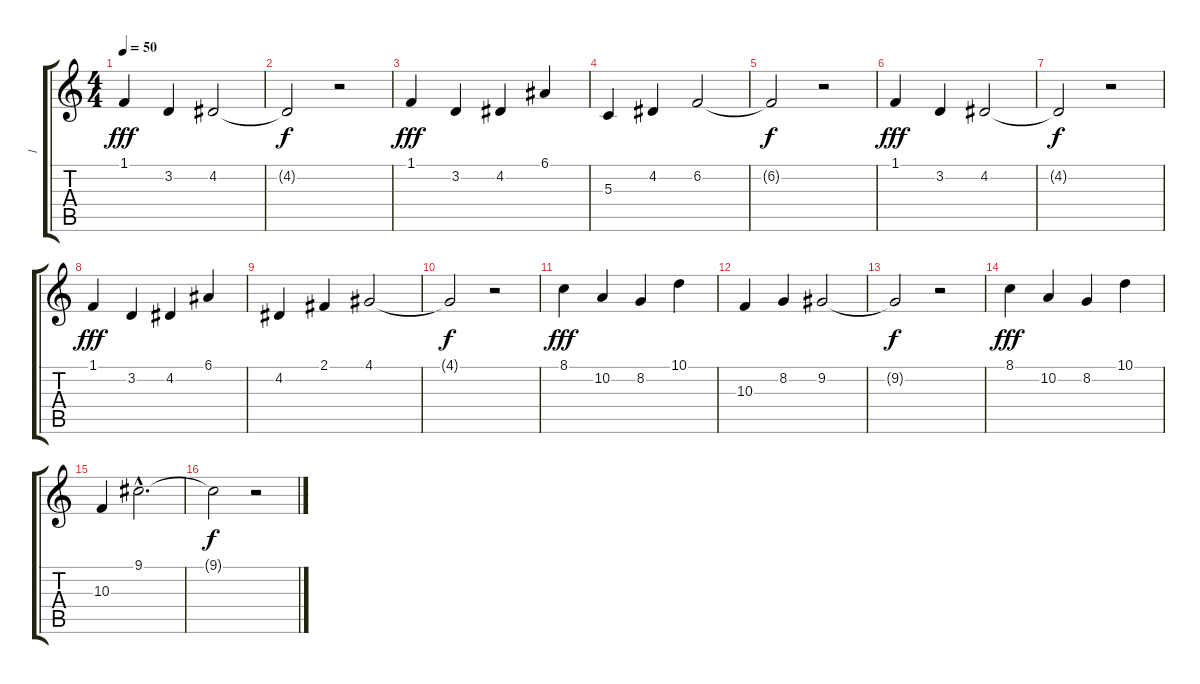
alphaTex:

\track ("1" "1") {instrument stringensemble1}
\staff {score tabs}
\tuning (E4 B3 G3 D3 A2 E2) {hide}
\ts (4 4)
\tempo 50
\clef g2
\ks c
1.1.4{dy fff instrument stringensemble1} 3.2.4 4.2.2 |
4.2{t}.2{dy f} r.2 |
1.1.4{dy fff} 3.2.4 4.2.4 6.1.4 |
5.3.4 4.2.4 6.2.2 |
6.2{t}.2{dy f} r.2 |
1.1.4{dy fff} 3.2.4 4.2.2 |
4.2{t}.2{dy f} r.2 |
1.1.4{dy fff} 3.2.4 4.2.4 6.1.4 |
4.2.4 2.1.4 4.1.2 |
4.1{t}.2{dy f} r.2 |
8.1.4{dy fff} 10.2.4 8.2.4 10.1.4 |
10.3.4 8.2.4 9.2.2 |
9.2{t}.2{dy f} r.2 |
8.1.4{dy fff} 10.2.4 8.2.4 10.1.4 |
10.3.4 9.1{hac}.2{d} |
9.1{t}.2{dy f} r.2
